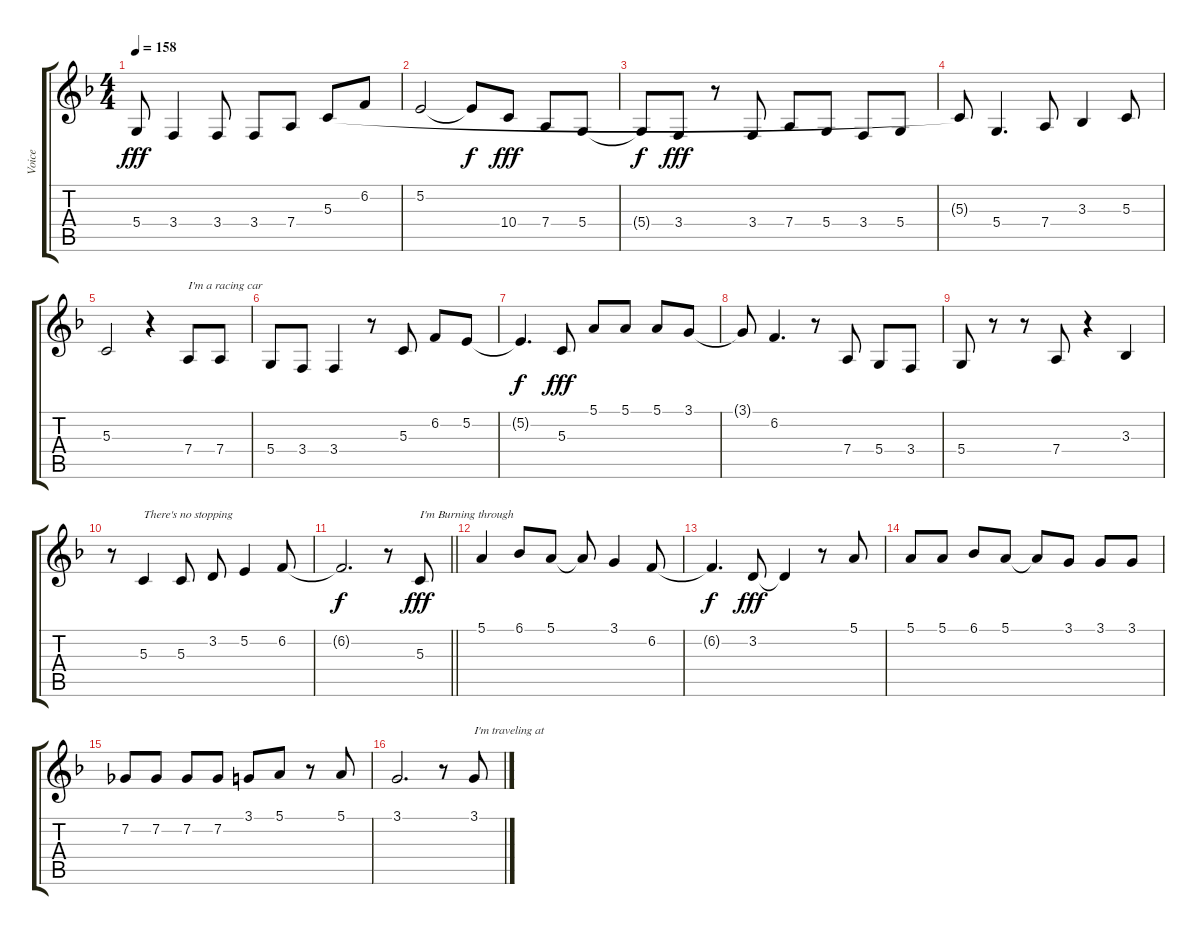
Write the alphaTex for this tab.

\track ("Voice" "Voice") {instrument violin}
\staff {score tabs}
\tuning (E4 B3 G3 D3 A2 E2) {hide}
\ts (4 4)
\section ("" "")
\tempo 158
\clef g2
\ks f
5.4.8{dy fff} 3.4.4 3.4.8 3.4.8 7.4.8 5.3.8 6.2.8 |
5.2.2 5.2{t}.8{dy f} 10.4.8{dy fff} 7.4.8 5.4.8 |
5.4{t}.8{dy f} 3.4.8{dy fff} r.8 3.4.8 7.4.8 5.4.8 3.4.8 5.4.8 |
5.3{t}.8 5.4.4{d} 7.4.8 3.3.4 5.3.8 |
5.3.2 r.4 7.4.8{txt "I'm a racing car"} 7.4.8 |
5.4.8 3.4.8 3.4.4 r.8 5.3.8 6.2.8 5.2.8 |
5.2{t}.4{d dy f} 5.3.8{dy fff} 5.1.8 5.1.8 5.1.8 3.1.8 |
3.1{t}.8 6.2.4{d} r.8 7.4.8 5.4.8 3.4.8 |
5.4.8 r.8 r.8 7.4.8 r.4 3.3.4 |
r.8 5.3.4{txt "There's no stopping"} 5.3.8 3.2.8 5.2.4 6.2.8 |
\barLineRight lightlight
6.2{t}.2{d dy f} r.8 5.3.8{txt "I'm Burning through" dy fff} |
\section ("" "")
5.1.4 6.1.8 5.1.8 5.1{t}.8 3.1.4 6.2.8 |
6.2{t}.4{d dy f} 3.2.8{dy fff} 3.2{t}.4 r.8 5.1.8 |
5.1.8 5.1.8 6.1.8 5.1.8 5.1{t}.8 3.1.8 3.1.8 3.1.8 |
7.2.8 7.2.8 7.2.8 7.2.8 3.1.8 5.1.8 r.8 5.1.8 |
3.1.2{d} r.8 3.1.8{txt "I'm traveling at"}
